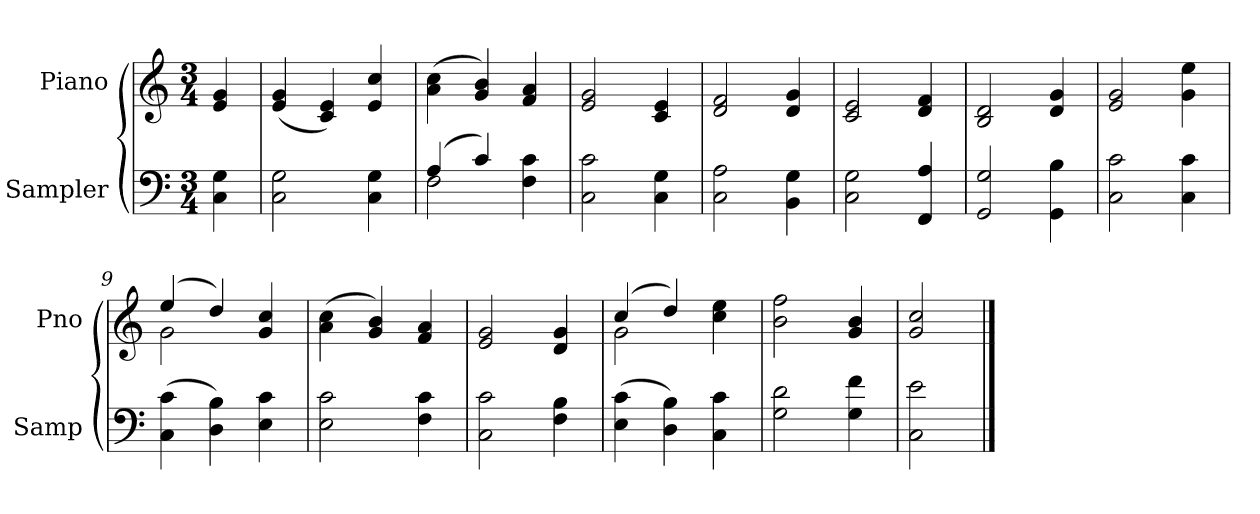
**kern	**kern
*part2	*part1
*staff2	*staff1
*I"Sampler	*I"Piano
*I'Samp	*I'Pno
*clefF4	*clefG2
*M3/4	*M3/4
=1	=1
4C 4G	4e 4g
=2	=2
2C 2G	(4e 4g
.	4c 4e)
4C 4G	4e 4cc
=3	=3
*^	*
(4A/	2F	(4a 4cc
4c/)	.	4g 4b)
4F 4c	4ryy	4f 4a
*v	*v	*
=4	=4
2C 2c	2e 2g
4C 4G	4c 4e
=5	=5
2C 2A	2d 2f
4BB 4G	4d 4g
=6	=6
2C 2G	2c 2e
4FF 4A	4d 4f
=7	=7
2GG 2G	2B 2d
4GG 4B	4d 4g
=8	=8
2C 2c	2e 2g
4C 4c	4g 4ee
=9	=9
*	*^
(4C 4c	(4ee/	2g
4D 4B)	4dd/)	.
4E 4c	4g 4cc	4ryy
*	*v	*v
=10	=10
2E 2c	(4a 4cc
.	4g 4b)
4F 4c	4f 4a
=11	=11
2C 2c	2e 2g
4F 4B	4d 4g
=12	=12
*	*^
(4E 4c	(4cc/	2g
4D 4B)	4dd/)	.
4C 4c	4cc 4ee	4ryy
*	*v	*v
=13	=13
2G 2d	2b 2ff
4G 4f	4g 4b
=14	=14
2C 2e	2g 2cc
==	==
*-	*-
